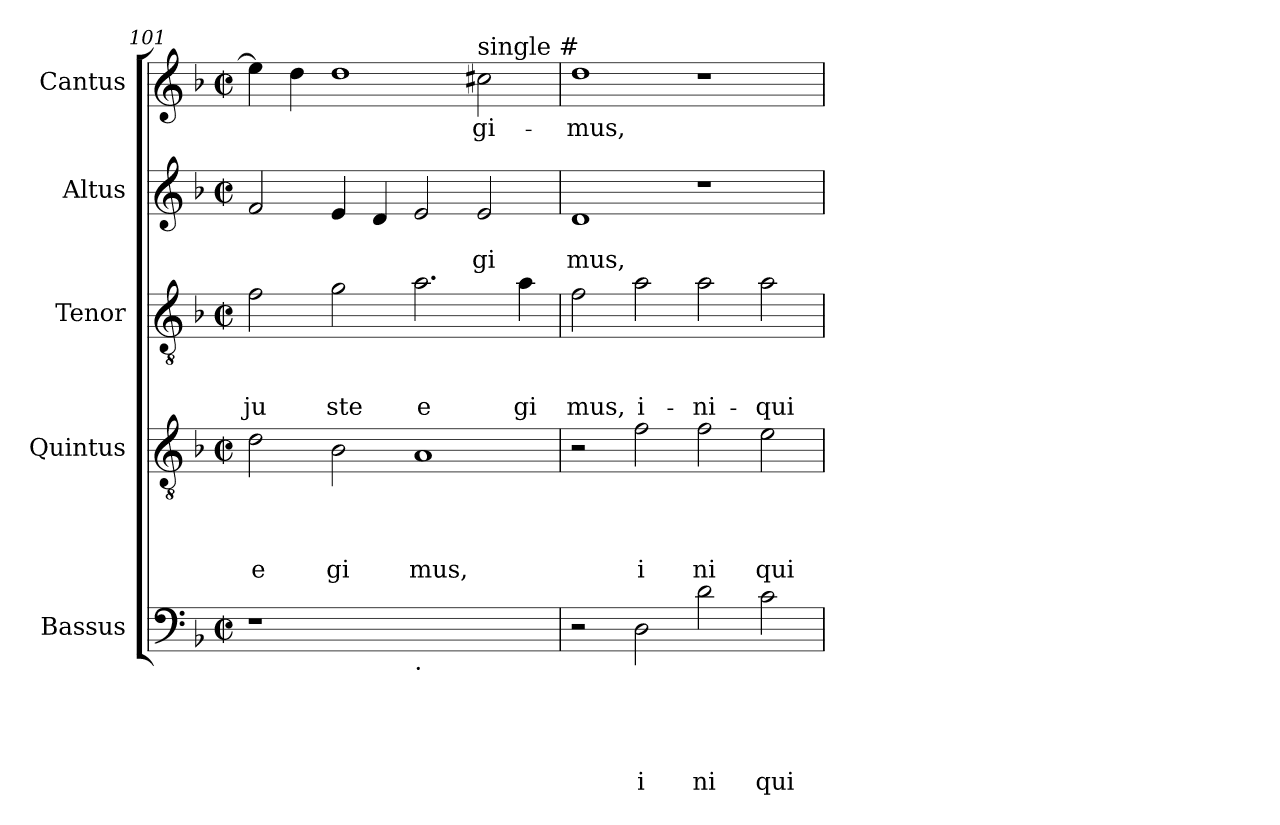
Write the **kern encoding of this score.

**kern	**text	**text	**text	**text	**text	**kern	**text	**text	**text	**text	**kern	**text	**text	**text	**kern	**text	**text	**kern	**text
*part5	*part5	*part5	*part5	*part5	*part5	*part4	*part4	*part4	*part4	*part4	*part3	*part3	*part3	*part3	*part2	*part2	*part2	*part1	*part1
*staff5	*staff5	*staff5	*staff5	*staff5	*staff5	*staff4	*staff4	*staff4	*staff4	*staff4	*staff3	*staff3	*staff3	*staff3	*staff2	*staff2	*staff2	*staff1	*staff1
*I"Bassus	*	*	*	*	*	*I"Quintus	*	*	*	*	*I"Tenor	*	*	*	*I"Altus	*	*	*I"Cantus	*
*clefF4	*	*	*	*	*	*clefGv2	*	*	*	*	*clefGv2	*	*	*	*clefG2	*	*	*clefG2	*
*k[b-]	*	*	*	*	*	*k[b-]	*	*	*	*	*k[b-]	*	*	*	*k[b-]	*	*	*k[b-]	*
*F:	*	*	*	*	*	*F:	*	*	*	*	*F:	*	*	*	*F:	*	*	*F:	*
*M2/2	*	*	*	*	*	*M2/2	*	*	*	*	*M2/2	*	*	*	*M2/2	*	*	*M2/2	*
*met(c|)	*	*	*	*	*	*met(c|)	*	*	*	*	*met(c|)	*	*	*	*met(c|)	*	*	*met(c|)	*
=101	=101	=101	=101	=101	=101	=101	=101	=101	=101	=101	=101	=101	=101	=101	=101	=101	=101	=101	=101
!	!	!	!	!	!	!	!	!	!	!LO:LY:b	!	!	!	!LO:LY:b	!	!	!	!	!
1r	.	.	.	.	.	2d\	.	.	.	e	2f\	.	.	ju	2f/	.	.	4ee\]	.
.	.	.	.	.	.	.	.	.	.	.	.	.	.	.	.	.	.	4dd\	.
!	!	!	!	!	!	!	!	!	!	!LO:LY:b	!	!	!	!LO:LY:b	!	!	!	!	!
.	.	.	.	.	.	2B-\	.	.	.	gi	2g\	.	.	ste	4e/	.	.	1dd	.
.	.	.	.	.	.	.	.	.	.	.	.	.	.	.	4d/	.	.	.	.
!LO:TX:b:t=.	!	!	!	!	!	!	!	!	!	!	!	!	!	!	!	!	!	!	!
!	!	!	!	!	!	!	!	!	!	!LO:LY:b	!	!	!	!LO:LY:b	!	!	!	!	!
1ryy	.	.	.	.	.	1A	.	.	.	mus,	2.a\	.	.	e	2e/	.	.	.	.
!	!	!	!	!	!	!	!	!	!	!	!	!	!	!	!	!	!	!LO:TX:a:t=single #	!
!	!	!	!	!	!	!	!	!	!	!	!	!	!	!	!	!	!LO:LY:b	!	!LO:LY:b
.	.	.	.	.	.	.	.	.	.	.	.	.	.	.	2e/	.	gi	2cc#\	-gi-
!	!	!	!	!	!	!	!	!	!	!	!	!	!	!LO:LY:b	!	!	!	!	!
.	.	.	.	.	.	.	.	.	.	.	4a\	.	.	gi	.	.	.	.	.
!!LO:PB:g=z
=102	=102	=102	=102	=102	=102	=102	=102	=102	=102	=102	=102	=102	=102	=102	=102	=102	=102	=102	=102
!	!	!	!	!	!	!	!	!	!	!	!	!	!	!LO:LY:b	!	!	!LO:LY:b	!	!LO:LY:b
2r	.	.	.	.	.	2r	.	.	.	.	2f\	.	.	mus,	1d	.	mus,	1dd	-mus,
!	!	!	!	!	!LO:LY:b	!	!	!	!	!LO:LY:b	!	!	!	!LO:LY:b	!	!	!	!	!
2D\	.	.	.	.	i	2f\	.	.	.	i	2a\	.	.	i-	.	.	.	.	.
!	!	!	!	!	!LO:LY:b	!	!	!	!	!LO:LY:b	!	!	!	!LO:LY:b	!	!	!	!	!
2d\	.	.	.	.	ni	2f\	.	.	.	ni	2a\	.	.	-ni-	1r	.	.	1r	.
!	!	!	!	!	!LO:LY:b	!	!	!	!	!LO:LY:b	!	!	!	!LO:LY:b	!	!	!	!	!
2c\	.	.	.	.	qui	2e\	.	.	.	qui	2a\	.	.	-qui-	.	.	.	.	.
=	=	=	=	=	=	=	=	=	=	=	=	=	=	=	=	=	=	=	=
*-	*-	*-	*-	*-	*-	*-	*-	*-	*-	*-	*-	*-	*-	*-	*-	*-	*-	*-	*-
